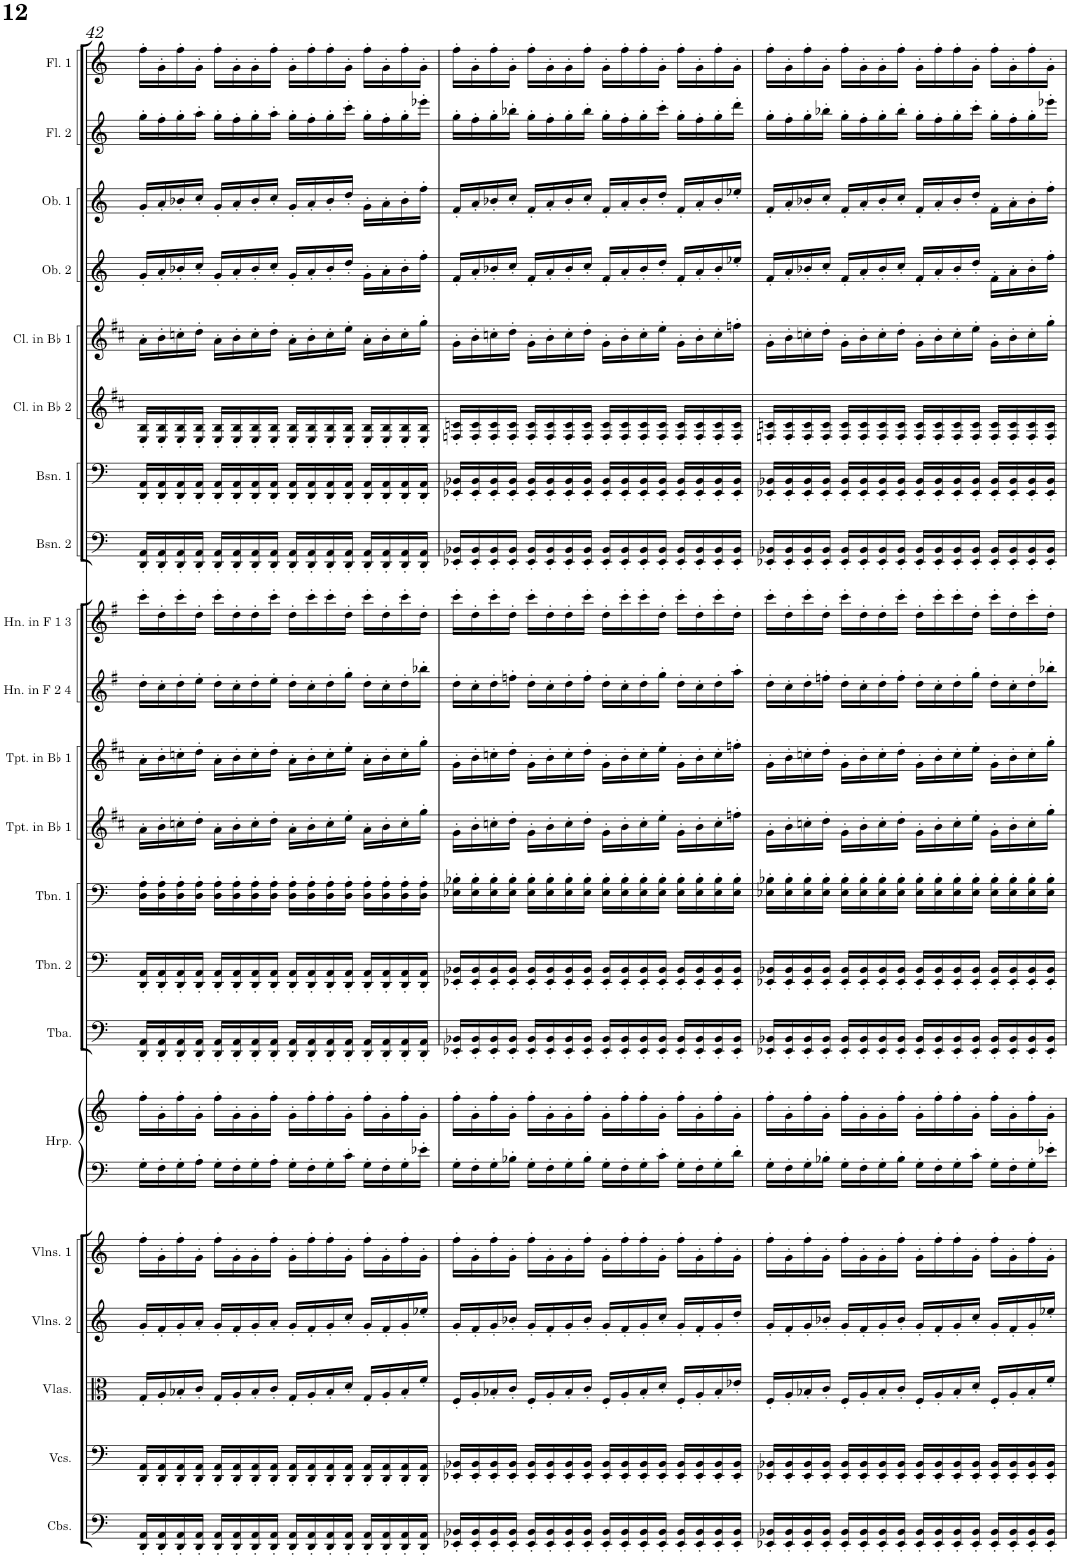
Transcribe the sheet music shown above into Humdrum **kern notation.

**kern	**kern	**kern	**kern	**kern	**kern	**kern	**kern	**kern	**kern	**kern	**kern	**kern	**kern	**kern	**kern	**kern	**kern	**kern	**kern	**kern	**kern
*part21	*part20	*part19	*part18	*part17	*part16	*part16	*part15	*part14	*part13	*part12	*part11	*part10	*part9	*part8	*part7	*part6	*part5	*part4	*part3	*part2	*part1
*staff22	*staff21	*staff20	*staff19	*staff18	*staff17	*staff16	*staff15	*staff14	*staff13	*staff12	*staff11	*staff10	*staff9	*staff8	*staff7	*staff6	*staff5	*staff4	*staff3	*staff2	*staff1
*I"Contrabasses	*I"Violoncellos	*I"Violas	*I"Violins 2	*I"Violins 1	*I"Harp	*	*I"Tuba	*I"Trombone 2	*I"Trombone 1	*I"Trumpet in Bb 1	*I"Trumpet in Bb 1	*I"Horn in F 2 &amp; 4	*I"Horn in F 1 &amp; 3	*I"Bassoon 2	*I"Bassoon 1	*I"Clarinet in Bb 2	*I"Clarinet in Bb 1	*I"Oboe 2	*I"Oboe 1	*I"Flute 2	*I"Flute 1
*I'Cbs.	*I'Vcs.	*I'Vlas.	*I'Vlns. 2	*I'Vlns. 1	*I'Hrp.	*	*I'Tba.	*I'Tbn. 2	*I'Tbn. 1	*I'Tpt. in Bb 1	*I'Tpt. in Bb 1	*I'Hn. in F 2 4	*I'Hn. in F 1 3	*I'Bsn. 2	*I'Bsn. 1	*I'Cl. in Bb 2	*I'Cl. in Bb 1	*I'Ob. 2	*I'Ob. 1	*I'Fl. 2	*I'Fl. 1
!!LO:PB:g=z
*clefF4	*clefF4	*clefC3	*clefG2	*clefG2	*clefF4	*clefG2	*clefF4	*clefF4	*clefF4	*clefG2	*clefG2	*clefG2	*clefG2	*clefF4	*clefF4	*clefG2	*clefG2	*clefG2	*clefG2	*clefG2	*clefG2
*Trd7c12	*	*	*	*	*	*	*	*	*	*Trd1c2	*Trd1c2	*Trd4c7	*Trd4c7	*	*	*Trd1c2	*Trd1c2	*	*	*	*
*k[]	*k[]	*k[]	*k[]	*k[]	*k[]	*k[]	*k[]	*k[]	*k[]	*k[f#c#]	*k[f#c#]	*k[f#]	*k[f#]	*k[]	*k[]	*k[f#c#]	*k[f#c#]	*k[]	*k[]	*k[]	*k[]
*M4/4	*M4/4	*M4/4	*M4/4	*M4/4	*M4/4	*M4/4	*M4/4	*M4/4	*M4/4	*M4/4	*M4/4	*M4/4	*M4/4	*M4/4	*M4/4	*M4/4	*M4/4	*M4/4	*M4/4	*M4/4	*M4/4
=42	=42	=42	=42	=42	=42	=42	=42	=42	=42	=42	=42	=42	=42	=42	=42	=42	=42	=42	=42	=42	=42
16DD/' 16AA/'LL	16DD/' 16AA/'LL	16G'/LL	16g'/LL	16ff'\LL	16G'\LL	16ff'\LL	16DD/' 16AA/'LL	16DD/' 16AA/'LL	16D\' 16A\'LL	16a'\LL	16a'\LL	16dd'\LL	16ccc'\LL	16DD/' 16AA/'LL	16DD/' 16AA/'LL	16E/' 16B/'LL	16a'\LL	16g'/LL	16g'/LL	16gg'\LL	16ff'\LL
16DD/' 16AA/'	16DD/' 16AA/'	16A'/	16f'/	16g'\	16F'\	16g'\	16DD/' 16AA/'	16DD/' 16AA/'	16D\' 16A\'	16b'\	16b'\	16cc'\	16dd'\	16DD/' 16AA/'	16DD/' 16AA/'	16E/' 16B/'	16b'\	16a'/	16a'/	16ff'\	16g'\
16DD/' 16AA/'	16DD/' 16AA/'	16B-X'/	16g'/	16ff'\	16G'\	16ff'\	16DD/' 16AA/'	16DD/' 16AA/'	16D\' 16A\'	16ccn'\	16ccn'\	16dd'\	16ccc'\	16DD/' 16AA/'	16DD/' 16AA/'	16E/' 16B/'	16ccn'\	16b-X'/	16b-X'/	16gg'\	16ff'\
16DD/' 16AA/'JJ	16DD/' 16AA/'JJ	16c'/JJ	16a'/JJ	16g'\JJ	16A'\JJ	16g'\JJ	16DD/' 16AA/'JJ	16DD/' 16AA/'JJ	16D\' 16A\'JJ	16dd'\JJ	16dd'\JJ	16ee'\JJ	16dd'\JJ	16DD/' 16AA/'JJ	16DD/' 16AA/'JJ	16E/' 16B/'JJ	16dd'\JJ	16cc'/JJ	16cc'/JJ	16aa'\JJ	16g'\JJ
16DD/' 16AA/'LL	16DD/' 16AA/'LL	16G'/LL	16g'/LL	16ff'\LL	16G'\LL	16ff'\LL	16DD/' 16AA/'LL	16DD/' 16AA/'LL	16D\' 16A\'LL	16a'\LL	16a'\LL	16dd'\LL	16ccc'\LL	16DD/' 16AA/'LL	16DD/' 16AA/'LL	16E/' 16B/'LL	16a'\LL	16g'/LL	16g'/LL	16gg'\LL	16ff'\LL
16DD/' 16AA/'	16DD/' 16AA/'	16A'/	16f'/	16g'\	16F'\	16g'\	16DD/' 16AA/'	16DD/' 16AA/'	16D\' 16A\'	16b'\	16b'\	16cc'\	16dd'\	16DD/' 16AA/'	16DD/' 16AA/'	16E/' 16B/'	16b'\	16a'/	16a'/	16ff'\	16g'\
16DD/' 16AA/'	16DD/' 16AA/'	16B-'/	16g'/	16g'\	16G'\	16g'\	16DD/' 16AA/'	16DD/' 16AA/'	16D\' 16A\'	16cc'\	16cc'\	16dd'\	16dd'\	16DD/' 16AA/'	16DD/' 16AA/'	16E/' 16B/'	16cc'\	16b-'/	16b-'/	16gg'\	16g'\
16DD/' 16AA/'JJ	16DD/' 16AA/'JJ	16c'/JJ	16a'/JJ	16ff'\JJ	16A'\JJ	16ff'\JJ	16DD/' 16AA/'JJ	16DD/' 16AA/'JJ	16D\' 16A\'JJ	16dd'\JJ	16dd'\JJ	16ee'\JJ	16ccc'\JJ	16DD/' 16AA/'JJ	16DD/' 16AA/'JJ	16E/' 16B/'JJ	16dd'\JJ	16cc'/JJ	16cc'/JJ	16aa'\JJ	16ff'\JJ
16DD/' 16AA/'LL	16DD/' 16AA/'LL	16G'/LL	16g'/LL	16g'\LL	16G'\LL	16g'\LL	16DD/' 16AA/'LL	16DD/' 16AA/'LL	16D\' 16A\'LL	16a'\LL	16a'\LL	16dd'\LL	16dd'\LL	16DD/' 16AA/'LL	16DD/' 16AA/'LL	16E/' 16B/'LL	16a'\LL	16g'/LL	16g'/LL	16gg'\LL	16g'\LL
16DD/' 16AA/'	16DD/' 16AA/'	16A'/	16f'/	16ff'\	16F'\	16ff'\	16DD/' 16AA/'	16DD/' 16AA/'	16D\' 16A\'	16b'\	16b'\	16cc'\	16ccc'\	16DD/' 16AA/'	16DD/' 16AA/'	16E/' 16B/'	16b'\	16a'/	16a'/	16ff'\	16ff'\
16DD/' 16AA/'	16DD/' 16AA/'	16B-'/	16g'/	16ff'\	16G'\	16ff'\	16DD/' 16AA/'	16DD/' 16AA/'	16D\' 16A\'	16cc'\	16cc'\	16dd'\	16ccc'\	16DD/' 16AA/'	16DD/' 16AA/'	16E/' 16B/'	16cc'\	16b-'/	16b-'/	16gg'\	16ff'\
16DD/' 16AA/'JJ	16DD/' 16AA/'JJ	16d'/JJ	16cc'/JJ	16g'\JJ	16c'\JJ	16g'\JJ	16DD/' 16AA/'JJ	16DD/' 16AA/'JJ	16D\' 16A\'JJ	16ee'\JJ	16ee'\JJ	16gg'\JJ	16dd'\JJ	16DD/' 16AA/'JJ	16DD/' 16AA/'JJ	16E/' 16B/'JJ	16ee'\JJ	16dd'/JJ	16dd'/JJ	16ccc'\JJ	16g'\JJ
16DD/' 16AA/'LL	16DD/' 16AA/'LL	16G'/LL	16g'/LL	16ff'\LL	16G'\LL	16ff'\LL	16DD/' 16AA/'LL	16DD/' 16AA/'LL	16D\' 16A\'LL	16a'\LL	16a'\LL	16dd'\LL	16ccc'\LL	16DD/' 16AA/'LL	16DD/' 16AA/'LL	16E/' 16B/'LL	16a'\LL	16g'\LL	16g'\LL	16gg'\LL	16ff'\LL
16DD/' 16AA/'	16DD/' 16AA/'	16A'/	16f'/	16g'\	16F'\	16g'\	16DD/' 16AA/'	16DD/' 16AA/'	16D\' 16A\'	16b'\	16b'\	16cc'\	16dd'\	16DD/' 16AA/'	16DD/' 16AA/'	16E/' 16B/'	16b'\	16a'\	16a'\	16ff'\	16g'\
16DD/' 16AA/'	16DD/' 16AA/'	16B-'/	16g'/	16ff'\	16G'\	16ff'\	16DD/' 16AA/'	16DD/' 16AA/'	16D\' 16A\'	16cc'\	16cc'\	16dd'\	16ccc'\	16DD/' 16AA/'	16DD/' 16AA/'	16E/' 16B/'	16cc'\	16b-'\	16b-'\	16gg'\	16ff'\
16DD/' 16AA/'JJ	16DD/' 16AA/'JJ	16f'/JJ	16ee-X'/JJ	16g'\JJ	16e-X'\JJ	16g'\JJ	16DD/' 16AA/'JJ	16DD/' 16AA/'JJ	16D\' 16A\'JJ	16gg'\JJ	16gg'\JJ	16bb-X'\JJ	16dd'\JJ	16DD/' 16AA/'JJ	16DD/' 16AA/'JJ	16E/' 16B/'JJ	16gg'\JJ	16ff'\JJ	16ff'\JJ	16eee-X'\JJ	16g'\JJ
=43	=43	=43	=43	=43	=43	=43	=43	=43	=43	=43	=43	=43	=43	=43	=43	=43	=43	=43	=43	=43	=43
16EE-X/' 16BB-X/'LL	16EE-X/' 16BB-X/'LL	16F'/LL	16g'/LL	16ff'\LL	16G'\LL	16ff'\LL	16EE-X/' 16BB-X/'LL	16EE-X/' 16BB-X/'LL	16E-X\' 16B-X\'LL	16g'\LL	16g'\LL	16dd'\LL	16ccc'\LL	16EE-X/' 16BB-X/'LL	16EE-X/' 16BB-X/'LL	16Fn/' 16cn/'LL	16g'\LL	16f'/LL	16f'/LL	16gg'\LL	16ff'\LL
16EE-/' 16BB-/'	16EE-/' 16BB-/'	16A'/	16f'/	16g'\	16F'\	16g'\	16EE-/' 16BB-/'	16EE-/' 16BB-/'	16E-\' 16B-\'	16b'\	16b'\	16cc'\	16dd'\	16EE-/' 16BB-/'	16EE-/' 16BB-/'	16F/' 16c/'	16b'\	16a'/	16a'/	16ff'\	16g'\
16EE-/' 16BB-/'	16EE-/' 16BB-/'	16B-X'/	16g'/	16ff'\	16G'\	16ff'\	16EE-/' 16BB-/'	16EE-/' 16BB-/'	16E-\' 16B-\'	16ccn'\	16ccn'\	16dd'\	16ccc'\	16EE-/' 16BB-/'	16EE-/' 16BB-/'	16F/' 16c/'	16ccn'\	16b-X'/	16b-X'/	16gg'\	16ff'\
16EE-/' 16BB-/'JJ	16EE-/' 16BB-/'JJ	16c'/JJ	16b-X'/JJ	16g'\JJ	16B-X'\JJ	16g'\JJ	16EE-/' 16BB-/'JJ	16EE-/' 16BB-/'JJ	16E-\' 16B-\'JJ	16dd'\JJ	16dd'\JJ	16ffn'\JJ	16dd'\JJ	16EE-/' 16BB-/'JJ	16EE-/' 16BB-/'JJ	16F/' 16c/'JJ	16dd'\JJ	16cc'/JJ	16cc'/JJ	16bb-X'\JJ	16g'\JJ
16EE-/' 16BB-/'LL	16EE-/' 16BB-/'LL	16F'/LL	16g'/LL	16ff'\LL	16G'\LL	16ff'\LL	16EE-/' 16BB-/'LL	16EE-/' 16BB-/'LL	16E-\' 16B-\'LL	16g'\LL	16g'\LL	16dd'\LL	16ccc'\LL	16EE-/' 16BB-/'LL	16EE-/' 16BB-/'LL	16F/' 16c/'LL	16g'\LL	16f'/LL	16f'/LL	16gg'\LL	16ff'\LL
16EE-/' 16BB-/'	16EE-/' 16BB-/'	16A'/	16f'/	16g'\	16F'\	16g'\	16EE-/' 16BB-/'	16EE-/' 16BB-/'	16E-\' 16B-\'	16b'\	16b'\	16cc'\	16dd'\	16EE-/' 16BB-/'	16EE-/' 16BB-/'	16F/' 16c/'	16b'\	16a'/	16a'/	16ff'\	16g'\
16EE-/' 16BB-/'	16EE-/' 16BB-/'	16B-'/	16g'/	16g'\	16G'\	16g'\	16EE-/' 16BB-/'	16EE-/' 16BB-/'	16E-\' 16B-\'	16cc'\	16cc'\	16dd'\	16dd'\	16EE-/' 16BB-/'	16EE-/' 16BB-/'	16F/' 16c/'	16cc'\	16b-'/	16b-'/	16gg'\	16g'\
16EE-/' 16BB-/'JJ	16EE-/' 16BB-/'JJ	16c'/JJ	16b-'/JJ	16ff'\JJ	16B-'\JJ	16ff'\JJ	16EE-/' 16BB-/'JJ	16EE-/' 16BB-/'JJ	16E-\' 16B-\'JJ	16dd'\JJ	16dd'\JJ	16ff'\JJ	16ccc'\JJ	16EE-/' 16BB-/'JJ	16EE-/' 16BB-/'JJ	16F/' 16c/'JJ	16dd'\JJ	16cc'/JJ	16cc'/JJ	16bb-'\JJ	16ff'\JJ
16EE-/' 16BB-/'LL	16EE-/' 16BB-/'LL	16F'/LL	16g'/LL	16g'\LL	16G'\LL	16g'\LL	16EE-/' 16BB-/'LL	16EE-/' 16BB-/'LL	16E-\' 16B-\'LL	16g'\LL	16g'\LL	16dd'\LL	16dd'\LL	16EE-/' 16BB-/'LL	16EE-/' 16BB-/'LL	16F/' 16c/'LL	16g'\LL	16f'/LL	16f'/LL	16gg'\LL	16g'\LL
16EE-/' 16BB-/'	16EE-/' 16BB-/'	16A'/	16f'/	16ff'\	16F'\	16ff'\	16EE-/' 16BB-/'	16EE-/' 16BB-/'	16E-\' 16B-\'	16b'\	16b'\	16cc'\	16ccc'\	16EE-/' 16BB-/'	16EE-/' 16BB-/'	16F/' 16c/'	16b'\	16a'/	16a'/	16ff'\	16ff'\
16EE-/' 16BB-/'	16EE-/' 16BB-/'	16B-'/	16g'/	16ff'\	16G'\	16ff'\	16EE-/' 16BB-/'	16EE-/' 16BB-/'	16E-\' 16B-\'	16cc'\	16cc'\	16dd'\	16ccc'\	16EE-/' 16BB-/'	16EE-/' 16BB-/'	16F/' 16c/'	16cc'\	16b-'/	16b-'/	16gg'\	16ff'\
16EE-/' 16BB-/'JJ	16EE-/' 16BB-/'JJ	16d'/JJ	16cc'/JJ	16g'\JJ	16c'\JJ	16g'\JJ	16EE-/' 16BB-/'JJ	16EE-/' 16BB-/'JJ	16E-\' 16B-\'JJ	16ee'\JJ	16ee'\JJ	16gg'\JJ	16dd'\JJ	16EE-/' 16BB-/'JJ	16EE-/' 16BB-/'JJ	16F/' 16c/'JJ	16ee'\JJ	16dd'/JJ	16dd'/JJ	16ccc'\JJ	16g'\JJ
16EE-/' 16BB-/'LL	16EE-/' 16BB-/'LL	16F'/LL	16g'/LL	16ff'\LL	16G'\LL	16ff'\LL	16EE-/' 16BB-/'LL	16EE-/' 16BB-/'LL	16E-\' 16B-\'LL	16g'\LL	16g'\LL	16dd'\LL	16ccc'\LL	16EE-/' 16BB-/'LL	16EE-/' 16BB-/'LL	16F/' 16c/'LL	16g'\LL	16f'/LL	16f'/LL	16gg'\LL	16ff'\LL
16EE-/' 16BB-/'	16EE-/' 16BB-/'	16A'/	16f'/	16g'\	16F'\	16g'\	16EE-/' 16BB-/'	16EE-/' 16BB-/'	16E-\' 16B-\'	16b'\	16b'\	16cc'\	16dd'\	16EE-/' 16BB-/'	16EE-/' 16BB-/'	16F/' 16c/'	16b'\	16a'/	16a'/	16ff'\	16g'\
16EE-/' 16BB-/'	16EE-/' 16BB-/'	16B-'/	16g'/	16ff'\	16G'\	16ff'\	16EE-/' 16BB-/'	16EE-/' 16BB-/'	16E-\' 16B-\'	16cc'\	16cc'\	16dd'\	16ccc'\	16EE-/' 16BB-/'	16EE-/' 16BB-/'	16F/' 16c/'	16cc'\	16b-'/	16b-'/	16gg'\	16ff'\
16EE-/' 16BB-/'JJ	16EE-/' 16BB-/'JJ	16e-X'/JJ	16dd'/JJ	16g'\JJ	16d'\JJ	16g'\JJ	16EE-/' 16BB-/'JJ	16EE-/' 16BB-/'JJ	16E-\' 16B-\'JJ	16ffn'\JJ	16ffn'\JJ	16aa'\JJ	16dd'\JJ	16EE-/' 16BB-/'JJ	16EE-/' 16BB-/'JJ	16F/' 16c/'JJ	16ffn'\JJ	16ee-X'/JJ	16ee-X'/JJ	16ddd'\JJ	16g'\JJ
=44	=44	=44	=44	=44	=44	=44	=44	=44	=44	=44	=44	=44	=44	=44	=44	=44	=44	=44	=44	=44	=44
16EE-X/' 16BB-X/'LL	16EE-X/' 16BB-X/'LL	16F'/LL	16g'/LL	16ff'\LL	16G'\LL	16ff'\LL	16EE-X/' 16BB-X/'LL	16EE-X/' 16BB-X/'LL	16E-X\' 16B-X\'LL	16g'\LL	16g'\LL	16dd'\LL	16ccc'\LL	16EE-X/' 16BB-X/'LL	16EE-X/' 16BB-X/'LL	16Fn/' 16cn/'LL	16g'\LL	16f'/LL	16f'/LL	16gg'\LL	16ff'\LL
16EE-/' 16BB-/'	16EE-/' 16BB-/'	16A'/	16f'/	16g'\	16F'\	16g'\	16EE-/' 16BB-/'	16EE-/' 16BB-/'	16E-\' 16B-\'	16b'\	16b'\	16cc'\	16dd'\	16EE-/' 16BB-/'	16EE-/' 16BB-/'	16F/' 16c/'	16b'\	16a'/	16a'/	16ff'\	16g'\
16EE-/' 16BB-/'	16EE-/' 16BB-/'	16B-X'/	16g'/	16ff'\	16G'\	16ff'\	16EE-/' 16BB-/'	16EE-/' 16BB-/'	16E-\' 16B-\'	16ccn'\	16ccn'\	16dd'\	16ccc'\	16EE-/' 16BB-/'	16EE-/' 16BB-/'	16F/' 16c/'	16ccn'\	16b-X'/	16b-X'/	16gg'\	16ff'\
16EE-/' 16BB-/'JJ	16EE-/' 16BB-/'JJ	16c'/JJ	16b-X'/JJ	16g'\JJ	16B-X'\JJ	16g'\JJ	16EE-/' 16BB-/'JJ	16EE-/' 16BB-/'JJ	16E-\' 16B-\'JJ	16dd'\JJ	16dd'\JJ	16ffn'\JJ	16dd'\JJ	16EE-/' 16BB-/'JJ	16EE-/' 16BB-/'JJ	16F/' 16c/'JJ	16dd'\JJ	16cc'/JJ	16cc'/JJ	16bb-X'\JJ	16g'\JJ
16EE-/' 16BB-/'LL	16EE-/' 16BB-/'LL	16F'/LL	16g'/LL	16ff'\LL	16G'\LL	16ff'\LL	16EE-/' 16BB-/'LL	16EE-/' 16BB-/'LL	16E-\' 16B-\'LL	16g'\LL	16g'\LL	16dd'\LL	16ccc'\LL	16EE-/' 16BB-/'LL	16EE-/' 16BB-/'LL	16F/' 16c/'LL	16g'\LL	16f'/LL	16f'/LL	16gg'\LL	16ff'\LL
16EE-/' 16BB-/'	16EE-/' 16BB-/'	16A'/	16f'/	16g'\	16F'\	16g'\	16EE-/' 16BB-/'	16EE-/' 16BB-/'	16E-\' 16B-\'	16b'\	16b'\	16cc'\	16dd'\	16EE-/' 16BB-/'	16EE-/' 16BB-/'	16F/' 16c/'	16b'\	16a'/	16a'/	16ff'\	16g'\
16EE-/' 16BB-/'	16EE-/' 16BB-/'	16B-'/	16g'/	16g'\	16G'\	16g'\	16EE-/' 16BB-/'	16EE-/' 16BB-/'	16E-\' 16B-\'	16cc'\	16cc'\	16dd'\	16dd'\	16EE-/' 16BB-/'	16EE-/' 16BB-/'	16F/' 16c/'	16cc'\	16b-'/	16b-'/	16gg'\	16g'\
16EE-/' 16BB-/'JJ	16EE-/' 16BB-/'JJ	16c'/JJ	16b-'/JJ	16ff'\JJ	16B-'\JJ	16ff'\JJ	16EE-/' 16BB-/'JJ	16EE-/' 16BB-/'JJ	16E-\' 16B-\'JJ	16dd'\JJ	16dd'\JJ	16ff'\JJ	16ccc'\JJ	16EE-/' 16BB-/'JJ	16EE-/' 16BB-/'JJ	16F/' 16c/'JJ	16dd'\JJ	16cc'/JJ	16cc'/JJ	16bb-'\JJ	16ff'\JJ
16EE-/' 16BB-/'LL	16EE-/' 16BB-/'LL	16F'/LL	16g'/LL	16g'\LL	16G'\LL	16g'\LL	16EE-/' 16BB-/'LL	16EE-/' 16BB-/'LL	16E-\' 16B-\'LL	16g'\LL	16g'\LL	16dd'\LL	16dd'\LL	16EE-/' 16BB-/'LL	16EE-/' 16BB-/'LL	16F/' 16c/'LL	16g'\LL	16f'/LL	16f'/LL	16gg'\LL	16g'\LL
16EE-/' 16BB-/'	16EE-/' 16BB-/'	16A'/	16f'/	16ff'\	16F'\	16ff'\	16EE-/' 16BB-/'	16EE-/' 16BB-/'	16E-\' 16B-\'	16b'\	16b'\	16cc'\	16ccc'\	16EE-/' 16BB-/'	16EE-/' 16BB-/'	16F/' 16c/'	16b'\	16a'/	16a'/	16ff'\	16ff'\
16EE-/' 16BB-/'	16EE-/' 16BB-/'	16B-'/	16g'/	16ff'\	16G'\	16ff'\	16EE-/' 16BB-/'	16EE-/' 16BB-/'	16E-\' 16B-\'	16cc'\	16cc'\	16dd'\	16ccc'\	16EE-/' 16BB-/'	16EE-/' 16BB-/'	16F/' 16c/'	16cc'\	16b-'/	16b-'/	16gg'\	16ff'\
16EE-/' 16BB-/'JJ	16EE-/' 16BB-/'JJ	16d'/JJ	16cc'/JJ	16g'\JJ	16c'\JJ	16g'\JJ	16EE-/' 16BB-/'JJ	16EE-/' 16BB-/'JJ	16E-\' 16B-\'JJ	16ee'\JJ	16ee'\JJ	16gg'\JJ	16dd'\JJ	16EE-/' 16BB-/'JJ	16EE-/' 16BB-/'JJ	16F/' 16c/'JJ	16ee'\JJ	16dd'/JJ	16dd'/JJ	16ccc'\JJ	16g'\JJ
16EE-/' 16BB-/'LL	16EE-/' 16BB-/'LL	16F'/LL	16g'/LL	16ff'\LL	16G'\LL	16ff'\LL	16EE-/' 16BB-/'LL	16EE-/' 16BB-/'LL	16E-\' 16B-\'LL	16g'\LL	16g'\LL	16dd'\LL	16ccc'\LL	16EE-/' 16BB-/'LL	16EE-/' 16BB-/'LL	16F/' 16c/'LL	16g'\LL	16f'\LL	16f'\LL	16gg'\LL	16ff'\LL
16EE-/' 16BB-/'	16EE-/' 16BB-/'	16A'/	16f'/	16g'\	16F'\	16g'\	16EE-/' 16BB-/'	16EE-/' 16BB-/'	16E-\' 16B-\'	16b'\	16b'\	16cc'\	16dd'\	16EE-/' 16BB-/'	16EE-/' 16BB-/'	16F/' 16c/'	16b'\	16a'\	16a'\	16ff'\	16g'\
16EE-/' 16BB-/'	16EE-/' 16BB-/'	16B-'/	16g'/	16ff'\	16G'\	16ff'\	16EE-/' 16BB-/'	16EE-/' 16BB-/'	16E-\' 16B-\'	16cc'\	16cc'\	16dd'\	16ccc'\	16EE-/' 16BB-/'	16EE-/' 16BB-/'	16F/' 16c/'	16cc'\	16b-'\	16b-'\	16gg'\	16ff'\
16EE-/' 16BB-/'JJ	16EE-/' 16BB-/'JJ	16f'/JJ	16ee-X'/JJ	16g'\JJ	16e-X'\JJ	16g'\JJ	16EE-/' 16BB-/'JJ	16EE-/' 16BB-/'JJ	16E-\' 16B-\'JJ	16gg'\JJ	16gg'\JJ	16bb-X'\JJ	16dd'\JJ	16EE-/' 16BB-/'JJ	16EE-/' 16BB-/'JJ	16F/' 16c/'JJ	16gg'\JJ	16ff'\JJ	16ff'\JJ	16eee-X'\JJ	16g'\JJ
=	=	=	=	=	=	=	=	=	=	=	=	=	=	=	=	=	=	=	=	=	=
*-	*-	*-	*-	*-	*-	*-	*-	*-	*-	*-	*-	*-	*-	*-	*-	*-	*-	*-	*-	*-	*-
